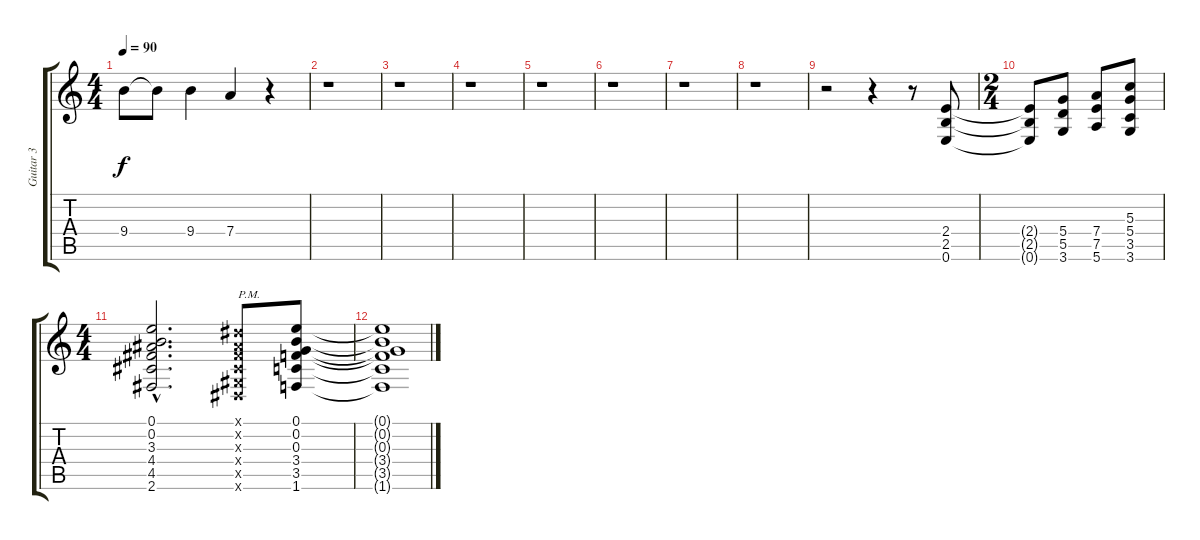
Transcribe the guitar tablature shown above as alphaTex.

\track ("Guitar 3" "Guitar 3") {instrument overdrivenguitar}
\staff {score tabs}
\tuning (E4 B3 G3 D3 A2 E2) {hide}
\ts (4 4)
\tempo 90
\clef g2
\ks c
9.4{t}.8{dy f} 9.4{t}.8 9.4.4 7.4.4 r.4 |
r.1 |
r.1 |
r.1 |
r.1 |
r.1 |
r.1 |
r.1 |
r.2 r.4 r.8 (2.4 2.5 0.6).8 |
\ts (2 4)
(2.4{t} 2.5{t} 0.6{t}).8 (5.4 5.5 3.6).8 (7.4 7.5 5.6).8 (5.3 5.4 3.5 3.6).8 |
\ts (4 4)
(0.1{hac} 0.2{hac} 3.3{hac} 4.4{hac} 4.5{hac} 2.6{hac}).2{d} (-1.1{x} -1.2{x} -1.3{x} -1.4{x} -1.5{x} -1.6{x}).8{txt "P.M."} (0.1 0.2 0.3 3.4 3.5 1.6).8 |
(0.1{t} 0.2{t} 0.3{t} 3.4{t} 3.5{t} 1.6{t}).1
